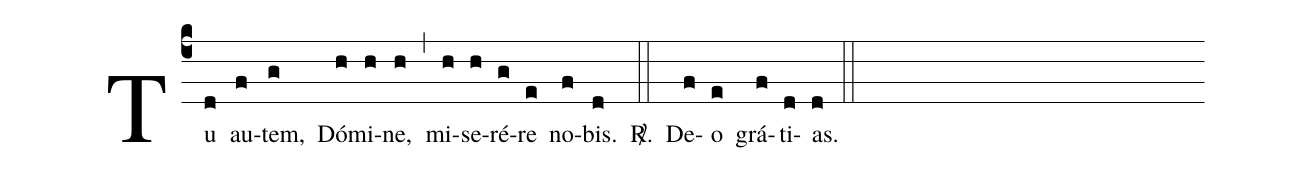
%%
(c4)
Tu(d) au(f)tem,(g) Dó(h)mi(h)ne,(h) (,)
mi(h)se(h)ré(g)re(e) no(f)bis.(d)
<sp>R/</sp>.(::)
De(f)o(e) grá(f)ti(d)as.(d) (::)
